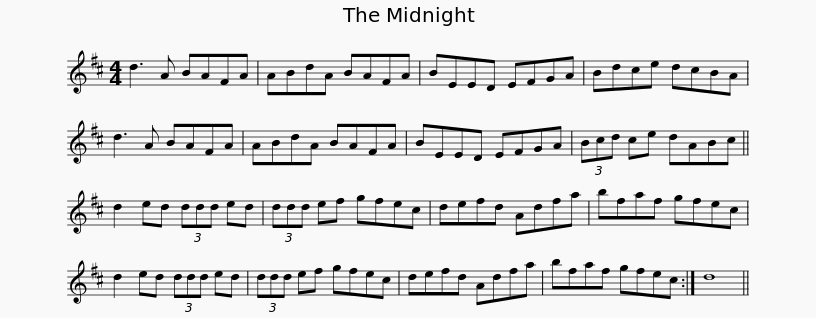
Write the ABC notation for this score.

X:1
L:1/8
M:4/4
I:linebreak $
K:D
V:1 treble
V:1
 d3 A BAFA | ABdA BAFA | BEED EFGA | Bdce dcBA | d3 A BAFA |$ %5
 ABdA BAFA | BEED EFGA | (3Bcd ce dABc || d2 ed (3ddd ed | (3ddd ef gfec |$ %10
 defd Adfa | bfaf gfec | d2 ed (3ddd ed | (3ddd ef gfec | defd Adfa |$ %15
 bfaf gfec :| d8 || %17
